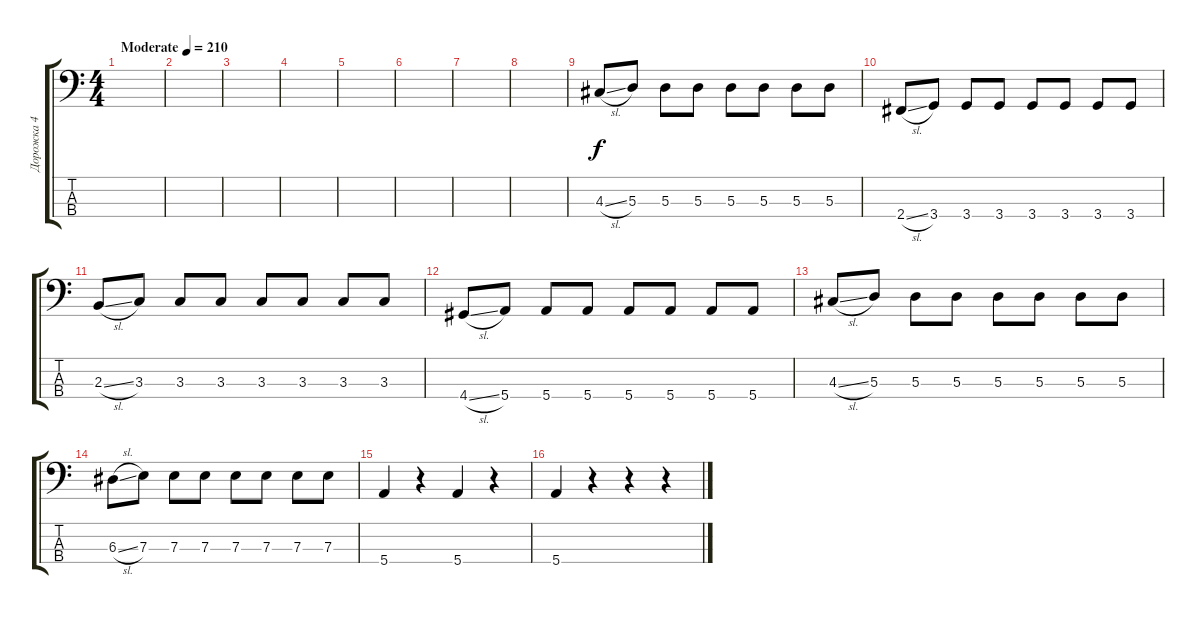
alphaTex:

\track ("Дорожка 4" "Дорожка 4") {instrument electricbasspick}
\staff {score tabs}
\tuning (G2 D2 A1 E1) {hide}
\ts (4 4)
\tempo (210 "Moderate")
\clef f4
\ks c
|
|
|
|
|
|
|
|
4.3{sl}.8 5.3.8 5.3.8 5.3.8 5.3.8 5.3.8 5.3.8 5.3.8 |
2.4{sl}.8 3.4.8 3.4.8 3.4.8 3.4.8 3.4.8 3.4.8 3.4.8 |
2.3{sl}.8 3.3.8 3.3.8 3.3.8 3.3.8 3.3.8 3.3.8 3.3.8 |
4.4{sl}.8 5.4.8 5.4.8 5.4.8 5.4.8 5.4.8 5.4.8 5.4.8 |
4.3{sl}.8 5.3.8 5.3.8 5.3.8 5.3.8 5.3.8 5.3.8 5.3.8 |
6.3{sl}.8 7.3.8 7.3.8 7.3.8 7.3.8 7.3.8 7.3.8 7.3.8 |
5.4.4 r.4 5.4.4 r.4 |
5.4.4 r.4 r.4 r.4
